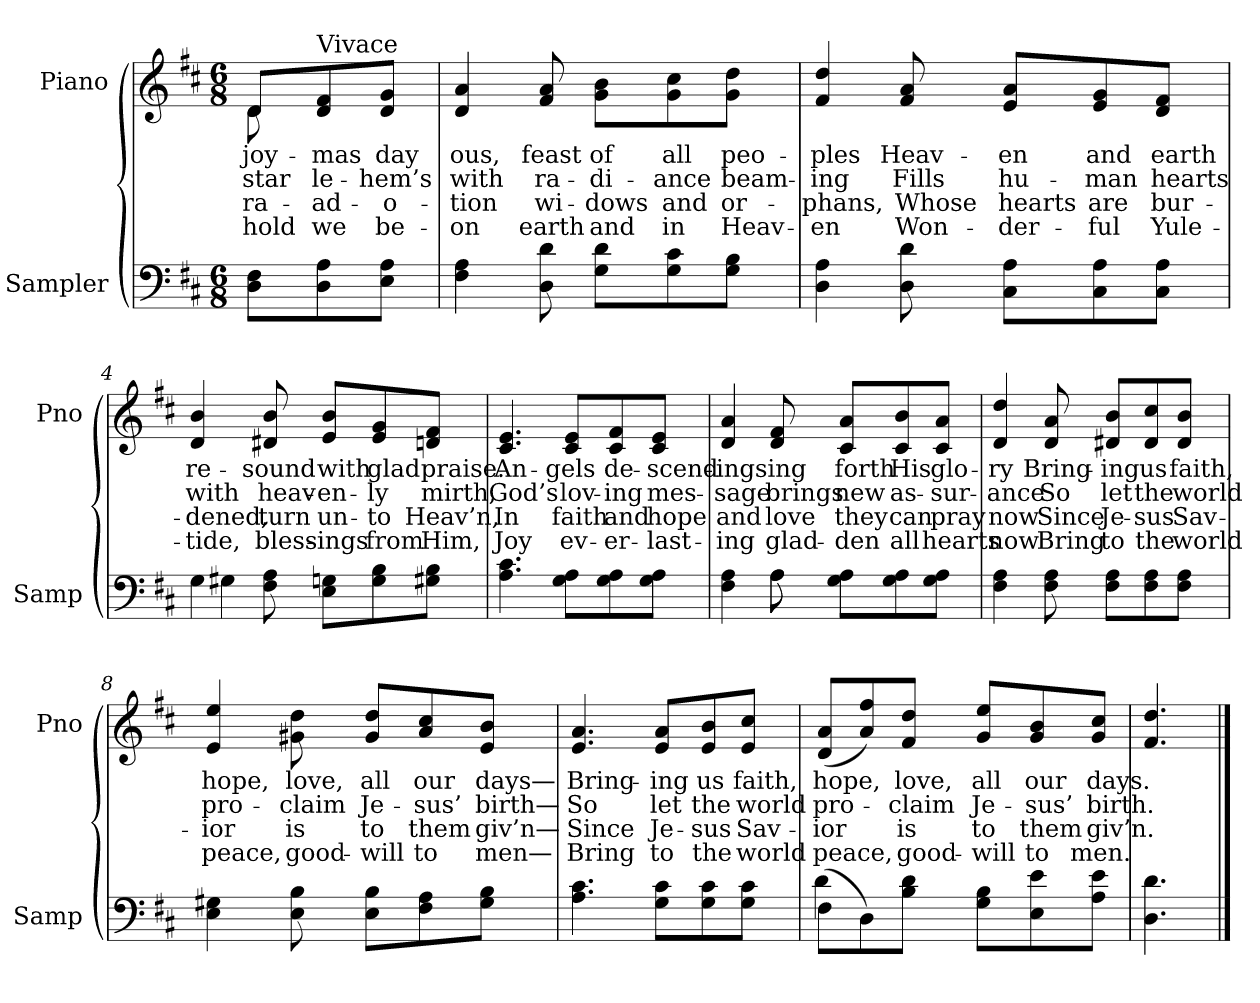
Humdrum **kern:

**kern	**kern	**text	**text	**text	**text
*part2	*part1	*part1	*part1	*part1	*part1
*staff2	*staff1	*staff1	*staff1	*staff1	*staff1
*I"Sampler	*I"Piano	*	*	*	*
*I'Samp	*I'Pno	*	*	*	*
*clefF4	*clefG2	*	*	*	*
*k[f#c#]	*k[f#c#]	*	*	*	*
*D:	*D:	*	*	*	*
*M6/8	*M6/8	*	*	*	*
=1	=1	=1	=1	=1	=1
*	*^	*	*	*	*
8D\ 8F#\L	8d/L	8d	joy-	star	-ra-	-hold
!	!LO:TX:t=Vivace	!	!	!	!	!
8D\ 8A\	8d/ 8f#/	4ryy	-mas	-le-	ad-	we
8E\ 8A\J	8d/ 8g/J	.	day	-hem’s	-o-	be-
*	*v	*v	*	*	*	*
=2	=2	=2	=2	=2	=2
4F# 4A	4d 4a	-ous,	with	-tion	on
8D 8d	8f# 8a	feast	ra-	wi-	earth
8G\ 8d\L	8g\ 8b\L	of	-di-	-dows	and
8G\ 8c#\	8g\ 8cc#\	all	-ance	and	in
8G\ 8B\J	8g\ 8dd\J	peo-	beam-	or-	Heav-
=3	=3	=3	=3	=3	=3
4D 4A	4f# 4dd	-ples	-ing	-phans,	-en
8D 8d	8f# 8a	Heav-	Fills	Whose	Won-
8C#\ 8A\L	8e/ 8a/L	-en	hu-	hearts	-der-
8C#\ 8A\	8e/ 8g/	and	-man	are	-ful
8C#\ 8A\J	8d/ 8f#/J	earth	hearts	bur-	Yule-
=4	=4	=4	=4	=4	=4
*^	*	*	*	*	*
4G\	4G#	4d 4b	re-	with	-dened,	-tide,
8F# 8A	2ryy	8d#X 8b	-sound	heav-	turn	bless-
8E\ 8G\L	.	8e/ 8b/L	with	-en-	un-	-ings
8G\ 8B\	.	8e/ 8g/	glad	-ly	-to	from
8G#X\ 8B\J	.	8dn/ 8f#/J	praise.	mirth,	Heav’n,	Him,
*v	*v	*	*	*	*	*
=5	=5	=5	=5	=5	=5
4.A 4.c#	4.c# 4.e	An-	God’s	In	Joy
8G\ 8A\L	8c#/ 8e/L	-gels	lov-	faith	ev-
8G\ 8A\	8c#/ 8f#/	de-	-ing	and	-er-
8G\ 8A\J	8c#/ 8e/J	-scend-	mes-	hope	-last-
=6	=6	=6	=6	=6	=6
*^	*	*	*	*	*
4F# 4A	4ryy	4d 4a	-ing	-sage	and	-ing
8A\	8A	8d 8f#	sing	brings	love	glad-
8G\ 8A\L	4.ryy	8c#/ 8a/L	forth	new	they	-den
8G\ 8A\	.	8c#/ 8b/	His	as-	can	all
8G\ 8A\J	.	8c#/ 8a/J	glo-	-sur-	pray	hearts
*v	*v	*	*	*	*	*
=7	=7	=7	=7	=7	=7
4F# 4A	4d 4dd	-ry	-ance	now	now
8F# 8A	8d 8a	Bring-	So	Since	Bring
8F#\ 8A\L	8d#X/ 8b/L	-ing	let	Je-	to
8F#\ 8A\	8d#/ 8cc#/	us	the	-sus	the
8F#\ 8A\J	8d#/ 8b/J	faith,	world	Sav-	world
=8	=8	=8	=8	=8	=8
4E 4G#X	4e 4ee	hope,	pro-	-ior	peace,
8E 8B	8g#X 8dd	love,	-claim	is	good-
8E\ 8B\L	8g#/ 8dd/L	all	Je-	to	-will
8F#\ 8A\	8a/ 8cc#/	our	-sus’	them	to
8G#\ 8B\J	8e/ 8b/J	days—	birth—	giv’n—	men—
=9	=9	=9	=9	=9	=9
4.A 4.c#	4.e 4.a	Bring-	So	Since	Bring
8G\ 8c#\L	8e/ 8a/L	-ing	let	Je-	to
8G\ 8c#\	8e/ 8b/	us	the	-sus	the
8G\ 8c#\J	8e/ 8cc#/J	faith,	world	Sav-	world
=10	=10	=10	=10	=10	=10
*^	*	*	*	*	*
(8F#\L	4d	(8d/ 8a/L	hope,	pro-	-ior	peace,
8D\)	.	8a/ 8ff#/)	.	.	.	.
8B\ 8d\J	2ryy	8f#/ 8dd/J	love,	-claim	is	good-
8G\ 8B\L	.	8g/ 8ee/L	all	Je-	to	-will
8E\ 8e\	.	8g/ 8b/	our	-sus’	them	to
8A\ 8e\J	.	8g/ 8cc#/J	days.	birth.	giv’n.	men.
*v	*v	*	*	*	*	*
=11	=11	=11	=11	=11	=11
4.D 4.d	4.f# 4.dd	.	.	.	.
==	==	==	==	==	==
*-	*-	*-	*-	*-	*-
